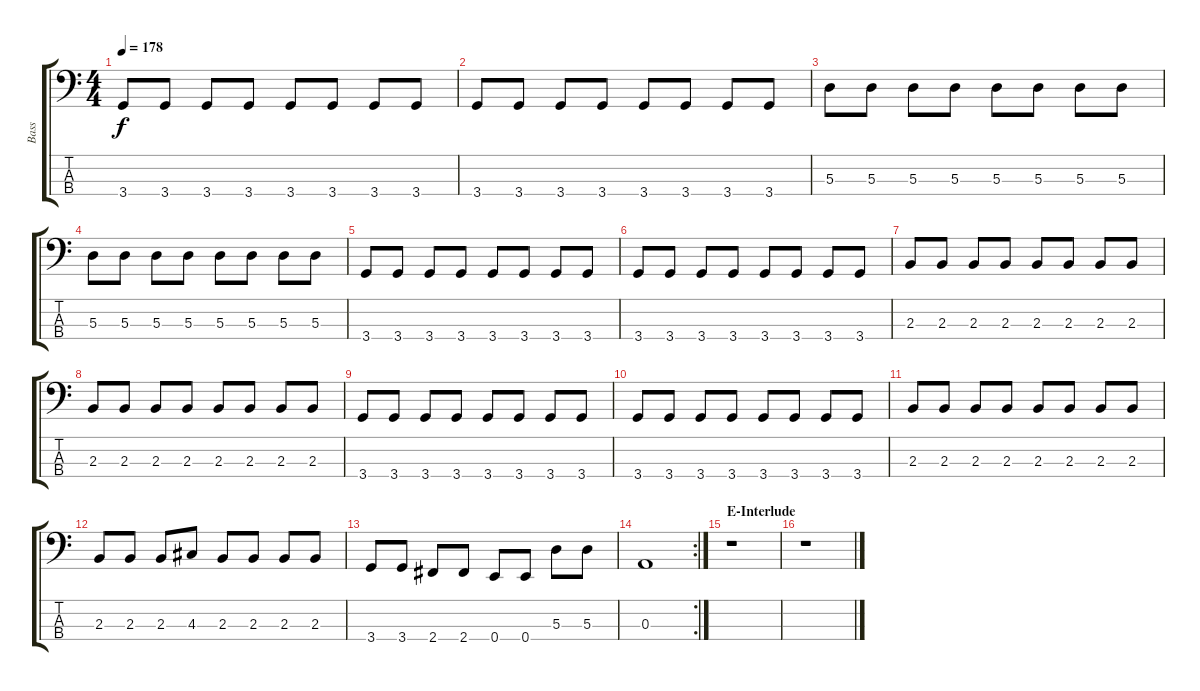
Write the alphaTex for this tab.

\track ("Bass" "Bass") {instrument electricbassfinger}
\staff {score tabs}
\tuning (G2 D2 A1 E1) {hide}
\ts (4 4)
\tempo 178
\clef f4
\ks c
3.4.8{dy f} 3.4.8 3.4.8 3.4.8 3.4.8 3.4.8 3.4.8 3.4.8 |
3.4.8 3.4.8 3.4.8 3.4.8 3.4.8 3.4.8 3.4.8 3.4.8 |
5.3.8 5.3.8 5.3.8 5.3.8 5.3.8 5.3.8 5.3.8 5.3.8 |
5.3.8 5.3.8 5.3.8 5.3.8 5.3.8 5.3.8 5.3.8 5.3.8 |
3.4.8 3.4.8 3.4.8 3.4.8 3.4.8 3.4.8 3.4.8 3.4.8 |
3.4.8 3.4.8 3.4.8 3.4.8 3.4.8 3.4.8 3.4.8 3.4.8 |
2.3.8 2.3.8 2.3.8 2.3.8 2.3.8 2.3.8 2.3.8 2.3.8 |
2.3.8 2.3.8 2.3.8 2.3.8 2.3.8 2.3.8 2.3.8 2.3.8 |
3.4.8 3.4.8 3.4.8 3.4.8 3.4.8 3.4.8 3.4.8 3.4.8 |
3.4.8 3.4.8 3.4.8 3.4.8 3.4.8 3.4.8 3.4.8 3.4.8 |
2.3.8 2.3.8 2.3.8 2.3.8 2.3.8 2.3.8 2.3.8 2.3.8 |
2.3.8 2.3.8 2.3.8 4.3.8 2.3.8 2.3.8 2.3.8 2.3.8 |
3.4.8 3.4.8 2.4.8 2.4.8 0.4.8 0.4.8 5.3.8 5.3.8 |
\rc 2
0.3.1 |
\section ("" "E-Interlude")
r.1 |
r.1
